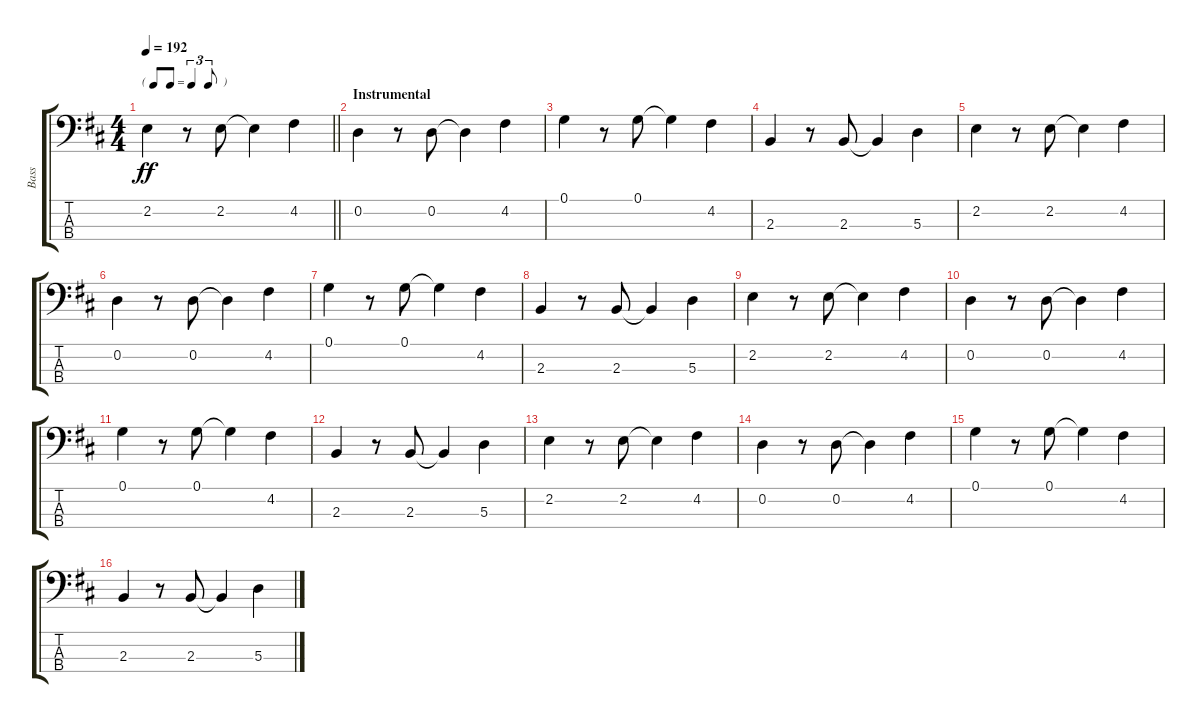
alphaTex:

\track ("Bass" "Bass") {instrument electricbassfinger}
\staff {score tabs}
\tuning (G2 D2 A1 E1) {hide}
\ts (4 4)
\tf triplet8th
\tempo 192
\clef f4
\barLineRight lightlight
\ks bminor
2.2.4{dy ff} r.8 2.2.8 2.2{t}.4 4.2.4 |
\section ("" "Instrumental")
0.2.4 r.8 0.2.8 0.2{t}.4 4.2.4 |
0.1.4 r.8 0.1.8 0.1{t}.4 4.2.4 |
2.3.4 r.8 2.3.8 2.3{t}.4 5.3.4 |
2.2.4 r.8 2.2.8 2.2{t}.4 4.2.4 |
0.2.4 r.8 0.2.8 0.2{t}.4 4.2.4 |
0.1.4 r.8 0.1.8 0.1{t}.4 4.2.4 |
2.3.4 r.8 2.3.8 2.3{t}.4 5.3.4 |
2.2.4 r.8 2.2.8 2.2{t}.4 4.2.4 |
0.2.4 r.8 0.2.8 0.2{t}.4 4.2.4 |
0.1.4 r.8 0.1.8 0.1{t}.4 4.2.4 |
2.3.4 r.8 2.3.8 2.3{t}.4 5.3.4 |
2.2.4 r.8 2.2.8 2.2{t}.4 4.2.4 |
0.2.4 r.8 0.2.8 0.2{t}.4 4.2.4 |
0.1.4 r.8 0.1.8 0.1{t}.4 4.2.4 |
2.3.4 r.8 2.3.8 2.3{t}.4 5.3.4
